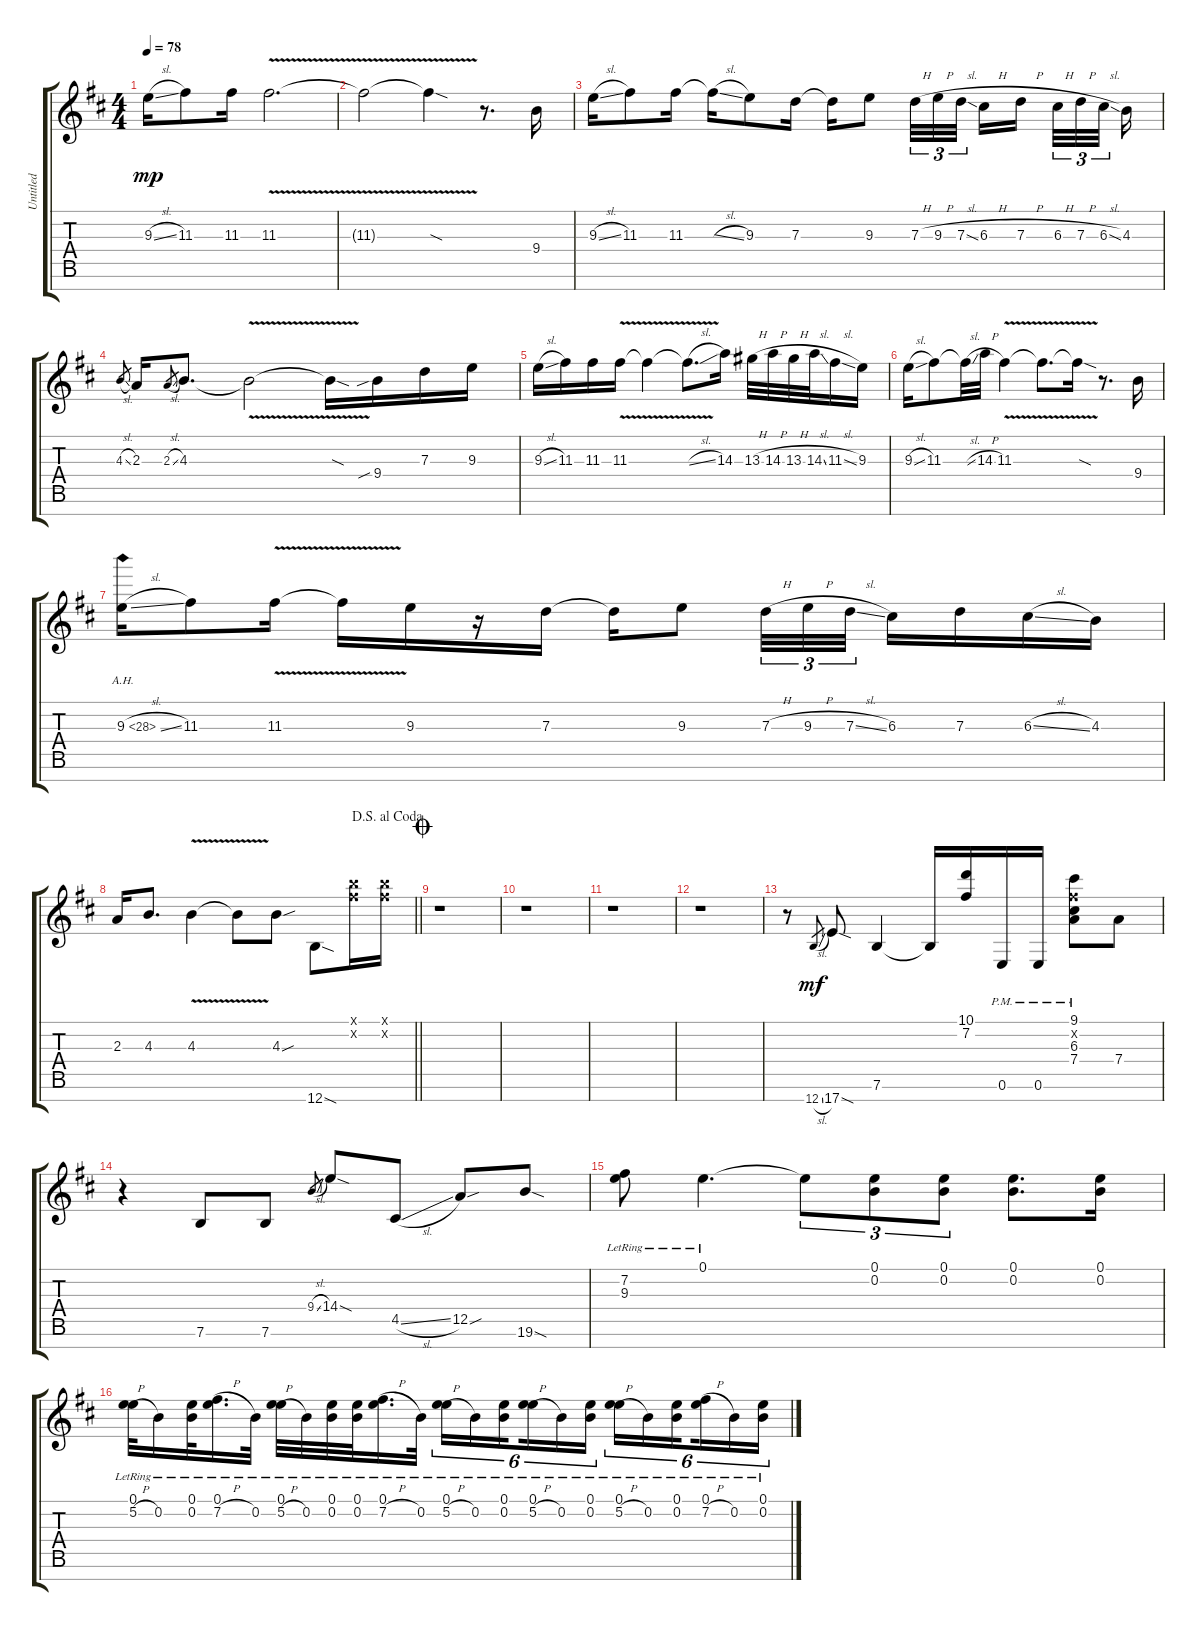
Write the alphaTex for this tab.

\track ("Untitled" "Untitled") {instrument distortionguitar}
\staff {score tabs}
\tuning (E4 B3 G3 D3 A2 E2 B1) {hide}
\ts (4 4)
\tempo 78
\clef g2
\ks d
9.3{sl}.16{dy mp} 11.3.8 11.3.16 11.3{v}.2{d} |
11.3{v t}.2 11.3{sod t}.4 r.8{d} 9.4.16 |
9.3{sl}.16 11.3.8 11.3.16 11.3{sl t}.16 9.3.8 7.3.16 7.3{t}.16 9.3.8 7.3{h}.32{tu (3 2)} 9.3{h}.32{tu (3 2)} 7.3{sl}.32{tu (3 2)} 6.3{h}.16 7.3{h}.16{beam splitsecondary} 6.3{h}.32{tu (3 2)} 7.3{h}.32{tu (3 2)} 6.3{sl}.32{tu (3 2) beam splitsecondary} 4.3.16 |
4.3{sl}.8{gr} 2.3.16 2.3{sl}.8{gr} 4.3.8{d} 4.3{v t}.2 4.3{sod t}.16 9.4{sib}.16 7.3.16 9.3.16 |
9.3{sl}.16 11.3.16 11.3.16 11.3{v}.16 11.3{v t}.4 11.3{sl t}.8{d} 14.3.16 13.3{h}.32 14.3{h}.32 13.3{h}.32 14.3{sl}.32 11.3{sl}.16 9.3.16 |
9.3{sl}.16 11.3.8 11.3{sl t}.32 14.3{h}.32 11.3{v}.4 11.3{v t}.8{d} 11.3{sod t}.16 r.8{d} 9.4.16 |
9.3{ah 19 sl}.16 11.3.8 11.3{v}.16 11.3{v t}.16 9.3.16 r.16 7.3.16 7.3{t}.16 9.3.8 7.3{h}.32{tu (3 2)} 9.3{h}.32{tu (3 2)} 7.3{sl}.32{tu (3 2)} 6.3.16 7.3.16 6.3{sl}.16 4.3.16 |
\jump dalsegnoalcoda
\barLineRight lightlight
2.3.16 4.3.8{d} 4.3{v}.4 4.3{v t}.8 4.3{sou}.8 12.7{sod}.8 (7.1{x} 7.2{x}).16 (7.1{x} 7.2{x}).16 |
\jump coda
r.1 |
r.1 |
r.1 |
r.1 |
r.8 12.7{sl}.8{gr dy mf} 17.7{sod}.8 7.6.4 7.6{t}.16 (10.1 7.2).16 0.6{pm}.16 0.6{pm}.16 (9.1{pm} 7.2{pm x} 6.3{pm} 7.4{pm}).8 7.4.8 |
r.4 7.6.8 7.6.8 9.4{sl}.8{gr} 14.4{sod}.8 4.5{sl}.8 12.5{sou}.8 19.6{sod}.8 |
(7.2{lr} 9.3{lr}).8 0.1{lr}.4{d} 0.1{t}.8{tu (3 2)} (0.1 0.2).8{tu (3 2)} (0.1 0.2).8{tu (3 2)} (0.1 0.2).8{d} (0.1 0.2).16 |
(0.1{lr} 5.2{h lr}).32 0.2{lr}.16 (0.1{lr} 0.2{lr}).32 (0.1{lr} 7.2{h lr}).16{d} 0.2{lr}.32 (0.1{lr} 5.2{h lr}).32 0.2{lr}.32 (0.1{lr} 0.2{lr}).32 (0.1{lr} 0.2{lr}).32 (0.1{lr} 7.2{h lr}).16{d} 0.2{lr}.32 (0.1{lr} 5.2{h lr}).16{tu (6 4)} 0.2{lr}.16{tu (6 4)} (0.1{lr} 0.2{lr}).16{tu (6 4) beam splitsecondary} (0.1{lr} 5.2{h lr}).16{tu (6 4)} 0.2{lr}.16{tu (6 4)} (0.1{lr} 0.2{lr}).16{tu (6 4)} (0.1{lr} 5.2{h lr}).16{tu (6 4)} 0.2{lr}.16{tu (6 4)} (0.1{lr} 0.2{lr}).16{tu (6 4) beam splitsecondary} (0.1{lr} 7.2{h lr}).16{tu (6 4)} 0.2{lr}.16{tu (6 4)} (0.1{lr} 0.2{lr}).16{tu (6 4)}
